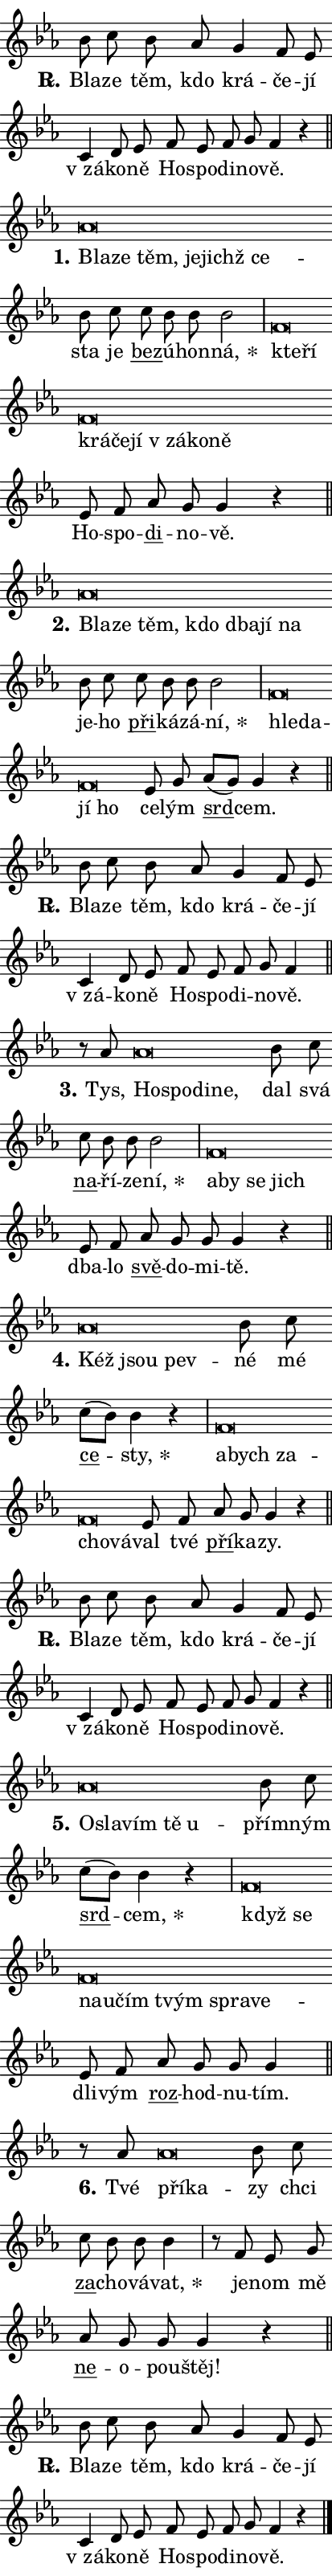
\version "2.22.1"
\header { tagline = "" }
\paper {
  indent = 0\cm
  top-margin = 0\cm
  right-margin = 0\cm
  bottom-margin = 0\cm
  left-margin = 0\cm
  paper-width = 7\cm
  page-breaking = #ly:one-page-breaking
  system-system-spacing.basic-distance = #11
  score-system-spacing.basic-distance = #11
  ragged-last = ##f
}


%% Author: Thomas Morley
%% https://lists.gnu.org/archive/html/lilypond-user/2020-05/msg00002.html
#(define (line-position grob)
"Returns position of @var[grob} in current system:
   @code{'start}, if at first time-step
   @code{'end}, if at last time-step
   @code{'middle} otherwise
"
  (let* ((col (ly:item-get-column grob))
         (ln (ly:grob-object col 'left-neighbor))
         (rn (ly:grob-object col 'right-neighbor))
         (col-to-check-left (if (ly:grob? ln) ln col))
         (col-to-check-right (if (ly:grob? rn) rn col))
         (break-dir-left
           (and
             (ly:grob-property col-to-check-left 'non-musical #f)
             (ly:item-break-dir col-to-check-left)))
         (break-dir-right
           (and
             (ly:grob-property col-to-check-right 'non-musical #f)
             (ly:item-break-dir col-to-check-right))))
        (cond ((eqv? 1 break-dir-left) 'start)
              ((eqv? -1 break-dir-right) 'end)
              (else 'middle))))

#(define (tranparent-at-line-position vctor)
  (lambda (grob)
  "Relying on @code{line-position} select the relevant enry from @var{vctor}.
Used to determine transparency,"
    (case (line-position grob)
      ((end) (not (vector-ref vctor 0)))
      ((middle) (not (vector-ref vctor 1)))
      ((start) (not (vector-ref vctor 2))))))

noteHeadBreakVisibility =
#(define-music-function (break-visibility)(vector?)
"Makes @code{NoteHead}s transparent relying on @var{break-visibility}"
#{
  \override NoteHead.transparent =
    #(tranparent-at-line-position break-visibility)
#})

#(define delete-ledgers-for-transparent-note-heads
  (lambda (grob)
    "Reads whether a @code{NoteHead} is transparent.
If so this @code{NoteHead} is removed from @code{'note-heads} from
@var{grob}, which is supposed to be @code{LedgerLineSpanner}.
As a result ledgers are not printed for this @code{NoteHead}"
    (let* ((nhds-array (ly:grob-object grob 'note-heads))
           (nhds-list
             (if (ly:grob-array? nhds-array)
                 (ly:grob-array->list nhds-array)
                 '()))
           ;; Relies on the transparent-property being done before
           ;; Staff.LedgerLineSpanner.after-line-breaking is executed.
           ;; This is fragile ...
           (to-keep
             (remove
               (lambda (nhd)
                 (ly:grob-property nhd 'transparent #f))
               nhds-list)))
      ;; TODO find a better method to iterate over grob-arrays, similiar
      ;; to filter/remove etc for lists
      ;; For now rebuilt from scratch
      (set! (ly:grob-object grob 'note-heads)  '())
      (for-each
        (lambda (nhd)
          (ly:pointer-group-interface::add-grob grob 'note-heads nhd))
        to-keep))))

hideNotes = {
  \noteHeadBreakVisibility #begin-of-line-visible
}
unHideNotes = {
  \noteHeadBreakVisibility #all-visible
}

% work-around for resetting accidentals
% https://lilypond.org/doc/v2.23/Documentation/notation/displaying-rhythms#unmetered-music
cadenzaMeasure = {
  \cadenzaOff
  \partial 1024 s1024
  \cadenzaOn
}

#(define-markup-command (accent layout props text) (markup?)
  "Underline accented syllable"
  (interpret-markup layout props
    #{\markup \override #'(offset . 4.3) \underline { #text }#}))

responsum = \markup \concat {
  "R" \hspace #-1.05 \path #0.1 #'((moveto 0 0.07) (lineto 0.9 0.8)) \hspace #0.05 "."
}

\layout {
    \context {
        \Staff
        \remove "Time_signature_engraver"
        \override LedgerLineSpanner.after-line-breaking = #delete-ledgers-for-transparent-note-heads
    }
    \context {
        \Voice {
            \override NoteHead.output-attributes = #'((class . "notehead"))
            \override Hairpin.height = #0.55
        }
    }
    \context {
        \Lyrics {
            \override StanzaNumber.output-attributes = #'((class . "stanzanumber"))
            \override LyricSpace.minimum-distance = #0.9
            \override LyricText.font-name = #"TeX Gyre Schola"
            \override LyricText.font-size = 1
            \override StanzaNumber.font-name = #"TeX Gyre Schola Bold"
            \override StanzaNumber.font-size = 1
        }
    }
}

% magnetic-lyrics.ily
%
%   written by
%     Jean Abou Samra <jean@abou-samra.fr>
%     Werner Lemberg <wl@gnu.org>
%
%   adapted by
%     Jiri Hon <jiri.hon@gmail.com>
%
% Version 2022-Apr-15

% https://www.mail-archive.com/lilypond-user@gnu.org/msg149350.html

#(define (Left_hyphen_pointer_engraver context)
   "Collect syllable-hyphen-syllable occurrences in lyrics and store
them in properties.  This engraver only looks to the left.  For
example, if the lyrics input is @code{foo -- bar}, it does the
following.

@itemize @bullet
@item
Set the @code{text} property of the @code{LyricHyphen} grob between
@q{foo} and @q{bar} to @code{foo}.

@item
Set the @code{left-hyphen} property of the @code{LyricText} grob with
text @q{foo} to the @code{LyricHyphen} grob between @q{foo} and
@q{bar}.
@end itemize

Use this auxiliary engraver in combination with the
@code{lyric-@/text::@/apply-@/magnetic-@/offset!} hook."
   (let ((hyphen #f)
         (text #f))
     (make-engraver
      (acknowledgers
       ((lyric-syllable-interface engraver grob source-engraver)
        (set! text grob)))
      (end-acknowledgers
       ((lyric-hyphen-interface engraver grob source-engraver)
        ;(when (not (grob::has-interface grob 'lyric-space-interface))
          (set! hyphen grob)));)
      ((stop-translation-timestep engraver)
       (when (and text hyphen)
         (ly:grob-set-object! text 'left-hyphen hyphen))
       (set! text #f)
       (set! hyphen #f)))))

#(define (lyric-text::apply-magnetic-offset! grob)
   "If the space between two syllables is less than the value in
property @code{LyricText@/.details@/.squash-threshold}, move the right
syllable to the left so that it gets concatenated with the left
syllable.

Use this function as a hook for
@code{LyricText@/.after-@/line-@/breaking} if the
@code{Left_@/hyphen_@/pointer_@/engraver} is active."
   (let ((hyphen (ly:grob-object grob 'left-hyphen #f)))
     (when hyphen
       (let ((left-text (ly:spanner-bound hyphen LEFT)))
         (when (grob::has-interface left-text 'lyric-syllable-interface)
           (let* ((common (ly:grob-common-refpoint grob left-text X))
                  (this-x-ext (ly:grob-extent grob common X))
                  (left-x-ext
                   (begin
                     ;; Trigger magnetism for left-text.
                     (ly:grob-property left-text 'after-line-breaking)
                     (ly:grob-extent left-text common X)))
                  ;; `delta` is the gap width between two syllables.
                  (delta (- (interval-start this-x-ext)
                            (interval-end left-x-ext)))
                  (details (ly:grob-property grob 'details))
                  (threshold (assoc-get 'squash-threshold details 0.2)))
             (when (< delta threshold)
               (let* (;; We have to manipulate the input text so that
                      ;; ligatures crossing syllable boundaries are not
                      ;; disabled.  For languages based on the Latin
                      ;; script this is essentially a beautification.
                      ;; However, for non-Western scripts it can be a
                      ;; necessity.
                      (lt (ly:grob-property left-text 'text))
                      (rt (ly:grob-property grob 'text))
                      (is-space (grob::has-interface hyphen 'lyric-space-interface))
                      (space (if is-space " " ""))
                      (space-markup (grob-interpret-markup grob " "))
                      (space-size (interval-length (ly:stencil-extent space-markup X)))
                      (extra-delta (if is-space space-size 0))
                      ;; Append new syllable.
                      (ltrt-space (if (and (string? lt) (string? rt))
                                (string-append lt space rt)
                                (make-concat-markup (list lt space rt))))
                      ;; Right-align `ltrt` to the right side.
                      (ltrt-space-markup (grob-interpret-markup
                               grob
                               (make-translate-markup
                                (cons (interval-length this-x-ext) 0)
                                (make-right-align-markup ltrt-space)))))
                 (begin
                   ;; Don't print `left-text`.
                   (ly:grob-set-property! left-text 'stencil #f)
                   ;; Set text and stencil (which holds all collected
                   ;; syllables so far) and shift it to the left.
                   (ly:grob-set-property! grob 'text ltrt-space)
                   (ly:grob-set-property! grob 'stencil ltrt-space-markup)
                   (ly:grob-translate-axis! grob (- (- delta extra-delta)) X))))))))))


#(define (lyric-hyphen::displace-bounds-first grob)
   ;; Make very sure this callback isn't triggered too early.
   (let ((left (ly:spanner-bound grob LEFT))
         (right (ly:spanner-bound grob RIGHT)))
     (ly:grob-property left 'after-line-breaking)
     (ly:grob-property right 'after-line-breaking)
     (ly:lyric-hyphen::print grob)))

squashThreshold = #0.4

\layout {
  \context {
    \Lyrics
    \consists #Left_hyphen_pointer_engraver
    \override LyricText.after-line-breaking =
      #lyric-text::apply-magnetic-offset!
    \override LyricHyphen.stencil = #lyric-hyphen::displace-bounds-first
    \override LyricText.details.squash-threshold = \squashThreshold
    \override LyricHyphen.minimum-distance = 0
    \override LyricHyphen.minimum-length = \squashThreshold
  }
}

squash = \override LyricText.details.squash-threshold = 9999
unSquash = \override LyricText.details.squash-threshold = \squashThreshold

left = \override LyricText.self-alignment-X = #LEFT
unLeft = \revert LyricText.self-alignment-X

starOffset = #(lambda (grob) 
                (let ((x_offset (ly:self-alignment-interface::aligned-on-x-parent grob)))
                  (if (= x_offset 0) 0 (+ x_offset 1.2))))

star = #(define-music-function (syllable)(string?)
"Append star separator at the end of a syllable"
#{
  \once \override LyricText.X-offset = #starOffset
  \lyricmode { \markup {
    #syllable
    \override #'((font-name . "TeX Gyre Schola Bold")) \hspace #0.2 \lower #0.65 \larger "*"
  } }
#})

starAccent = #(define-music-function (syllable)(string?)
"Append star separator at the end of a syllable and make accent"
#{
  \once \override LyricText.X-offset = #starOffset
  \lyricmode { \markup {
    \accent #syllable
    \override #'((font-name . "TeX Gyre Schola Bold")) \hspace #0.2 \lower #0.65 \larger "*"
  } }
#})

breath = #(define-music-function (syllable)(string?)
"Append breathing indicator at the end of a syllable"
#{
  \lyricmode { \markup { #syllable "+" } }
#})

optionalBreath = #(define-music-function (syllable)(string?)
"Append optional breathing indicator at the end of a syllable"
#{
  \lyricmode { \markup { #syllable "(+)" } }
#})


\score {
    <<
        \new Voice = "melody" { \cadenzaOn \key es \major \relative { bes'8 c bes as g4 f8 es \bar "" c4 d8 es \bar "" f es f g f4 r \cadenzaMeasure \bar "||" \break }
\relative { as'\breve*1/16 \hideNotes \breve*1/16 \bar "" \breve*1/16 \bar "" \breve*1/16 \bar "" \breve*1/16 \breve*1/16 \bar "" \unHideNotes bes8 c \bar "" c bes bes bes2 \cadenzaMeasure \bar "|" f\breve*1/16 \hideNotes \breve*1/16 \bar "" \breve*1/16 \bar "" \breve*1/16 \bar "" \breve*1/16 \bar "" \breve*1/16 \bar "" \breve*1/16 \breve*1/16 \bar "" \unHideNotes es8 f \bar "" as g g4 r \cadenzaMeasure \bar "||" \break }
\relative { as'\breve*1/16 \hideNotes \breve*1/16 \bar "" \breve*1/16 \bar "" \breve*1/16 \bar "" \breve*1/16 \bar "" \breve*1/16 \breve*1/16 \bar "" \unHideNotes bes8 c \bar "" c bes bes bes2 \cadenzaMeasure \bar "|" f\breve*1/16 \hideNotes \breve*1/16 \bar "" \breve*1/16 \breve*1/16 \bar "" \unHideNotes es8 g \bar "" as[( g)] g4 r \cadenzaMeasure \bar "||" \break }
\relative { bes'8 c bes as g4 f8 es \bar "" c4 d8 es \bar "" f es f g f4 \cadenzaMeasure \bar "||" \break }
\relative { r8 as' as\breve*1/16 \hideNotes \breve*1/16 \bar "" \breve*1/16 \breve*1/16 \bar "" \unHideNotes bes8 c \bar "" c bes bes bes2 \cadenzaMeasure \bar "|" f\breve*1/16 \hideNotes \breve*1/16 \bar "" \breve*1/16 \breve*1/16 \bar "" \unHideNotes es8 f \bar "" as g g g4 r \cadenzaMeasure \bar "||" \break }
\relative { as'\breve*1/16 \hideNotes \breve*1/16 \breve*1/16 \bar "" \unHideNotes bes8 c \bar "" c[( bes)] bes4 r \cadenzaMeasure \bar "|" f\breve*1/16 \hideNotes \breve*1/16 \bar "" \breve*1/16 \bar "" \breve*1/16 \breve*1/16 \bar "" \unHideNotes es8 f \bar "" as g g4 r \cadenzaMeasure \bar "||" \break }
\relative { bes'8 c bes as g4 f8 es \bar "" c4 d8 es \bar "" f es f g f4 r \cadenzaMeasure \bar "||" \break }
\relative { as'\breve*1/16 \hideNotes \breve*1/16 \bar "" \breve*1/16 \bar "" \breve*1/16 \breve*1/16 \bar "" \unHideNotes bes8 c \bar "" c[( bes)] bes4 r \cadenzaMeasure \bar "|" f\breve*1/16 \hideNotes \breve*1/16 \bar "" \breve*1/16 \bar "" \breve*1/16 \bar "" \breve*1/16 \bar "" \breve*1/16 \bar "" \breve*1/16 \breve*1/16 \bar "" \unHideNotes es8 f \bar "" as g g g4 \cadenzaMeasure \bar "||" \break }
\relative { r8 as' as\breve*1/16 \hideNotes \breve*1/16 \bar "" \unHideNotes bes8 c \bar "" c bes bes bes4 \cadenzaMeasure \bar "|" r8 f es8 g \bar "" as g g g4 r \cadenzaMeasure \bar "||" \break }
\relative { bes'8 c bes as g4 f8 es \bar "" c4 d8 es \bar "" f es f g f4 r \cadenzaMeasure \bar "||" \break } \bar "|." }
        \new Lyrics \lyricsto "melody" { \lyricmode { \set stanza = \responsum
Bla -- ze těm, kdo krá -- če -- jí "v zá" -- ko -- ně Ho -- spo -- di -- no -- vě.
\set stanza = "1."
\left Bla -- \squash ze těm, je -- jichž ce -- \unLeft \unSquash sta je \markup \accent bez -- ú -- hon -- \star ná, \left kte -- \squash ří krá -- če -- jí "v zá" -- ko -- ně \unLeft \unSquash Ho -- spo -- \markup \accent di -- no -- vě.
\set stanza = "2."
\left Bla -- \squash ze těm, kdo dba -- jí na \unLeft \unSquash je -- ho \markup \accent při -- ká -- zá -- \star ní, \left hle -- \squash da -- jí ho \unLeft \unSquash ce -- lým \markup \accent srd -- cem.
\set stanza = \responsum
Bla -- ze těm, kdo krá -- če -- jí "v zá" -- ko -- ně Ho -- spo -- di -- no -- vě.
\set stanza = "3."
Tys, \left Ho -- \squash spo -- di -- ne, \unLeft \unSquash dal svá \markup \accent na -- ří -- ze -- \star ní, \left a -- \squash by se jich \unLeft \unSquash dba -- lo \markup \accent svě -- do -- mi -- tě.
\set stanza = "4."
\left Kéž \squash jsou pev -- \unLeft \unSquash né mé \markup \accent ce -- \star sty, \left a -- \squash bych za -- cho -- vá -- \unLeft \unSquash val tvé \markup \accent pří -- ka -- zy.
\set stanza = \responsum
Bla -- ze těm, kdo krá -- če -- jí "v zá" -- ko -- ně Ho -- spo -- di -- no -- vě.
\set stanza = "5."
\left O -- \squash sla -- vím tě u -- \unLeft \unSquash přím -- ným \markup \accent srd -- \star cem, \left když \squash se na -- u -- čím tvým spra -- ve -- \unLeft \unSquash dli -- vým \markup \accent roz -- hod -- nu -- tím.
\set stanza = "6."
Tvé \left pří -- \squash ka -- \unLeft \unSquash zy chci \markup \accent za -- cho -- vá -- \star vat, je -- nom mě \markup \accent ne -- o -- pou -- štěj!
\set stanza = \responsum
Bla -- ze těm, kdo krá -- če -- jí "v zá" -- ko -- ně Ho -- spo -- di -- no -- vě. } }
    >>
    \layout {}
}
